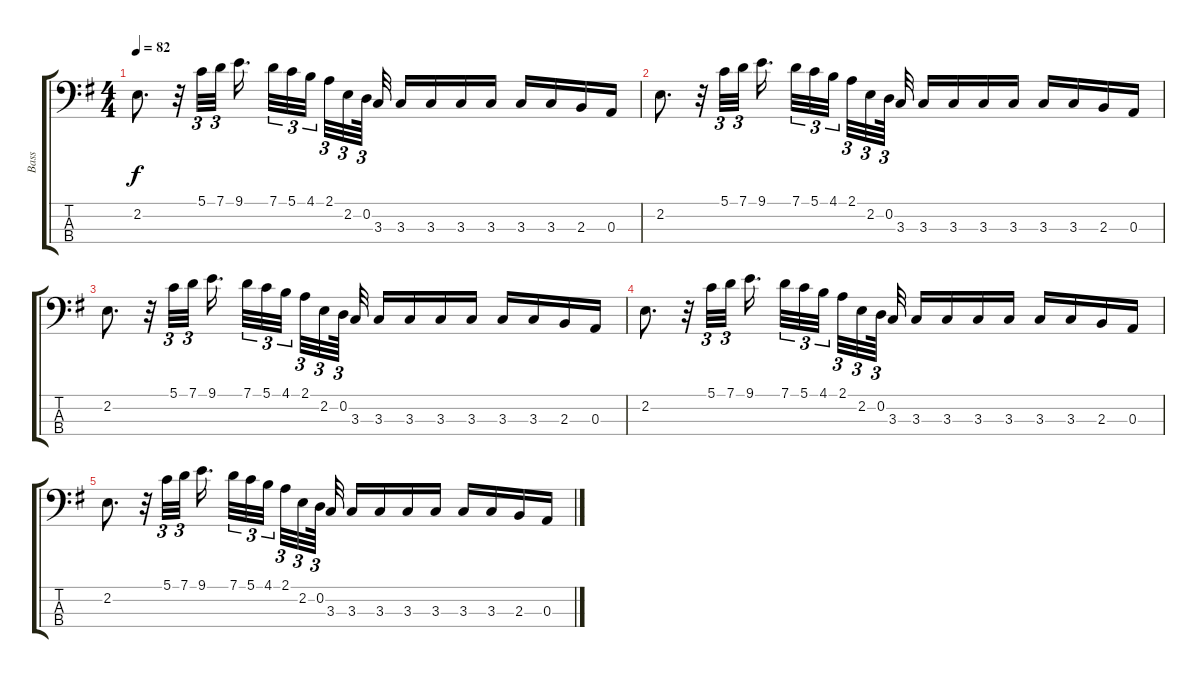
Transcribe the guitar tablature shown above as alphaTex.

\track ("Bass" "Bass") {instrument electricbassfinger}
\staff {score tabs}
\tuning (G2 D2 A1 E1) {hide}
\ts (4 4)
\tempo 82
\clef f4
\ks eminor
2.2.8{d dy f} r.32 5.1.32{tu (3 2) volume 8} 7.1.32{tu (3 2)} 9.1.16{d volume 8 beam splitsecondary} 7.1.32{tu (3 2) volume 8} 5.1.32{tu (3 2) volume 8} 4.1.32{tu (3 2) beam splitsecondary} 2.1.32{tu (3 2)} 2.2.32{tu (3 2)} 0.2.64{tu (3 2) volume 8 beam splitsecondary} 3.3.32 3.3.16 3.3.16{volume 8} 3.3.16{volume 7} 3.3.16{volume 7} 3.3.16 3.3.16{volume 7} 2.3.16{volume 7} 0.3.16{volume 7} |
2.2.8{d volume 7} r.32 5.1.32{tu (3 2) volume 6} 7.1.32{tu (3 2)} 9.1.16{d beam splitsecondary} 7.1.32{tu (3 2) volume 6} 5.1.32{tu (3 2)} 4.1.32{tu (3 2) beam splitsecondary} 2.1.32{tu (3 2)} 2.2.32{tu (3 2) volume 6} 0.2.64{tu (3 2) beam splitsecondary} 3.3.32 3.3.16{volume 6} 3.3.16 3.3.16{volume 6} 3.3.16{volume 6} 3.3.16{volume 6} 3.3.16{volume 5} 2.3.16{volume 5} 0.3.16 |
2.2.8{d volume 5} r.32 5.1.32{tu (3 2) volume 5} 7.1.32{tu (3 2)} 9.1.16{d volume 5 beam splitsecondary} 7.1.32{tu (3 2) volume 4} 5.1.32{tu (3 2)} 4.1.32{tu (3 2) beam splitsecondary} 2.1.32{tu (3 2) volume 4} 2.2.32{tu (3 2)} 0.2.64{tu (3 2) beam splitsecondary} 3.3.32{volume 4} 3.3.16 3.3.16{volume 4} 3.3.16{volume 4} 3.3.16 3.3.16{volume 4} 3.3.16{volume 4} 2.3.16{volume 4} 0.3.16{volume 4} |
2.2.8{d volume 3} r.32 5.1.32{tu (3 2) volume 3} 7.1.32{tu (3 2) volume 3} 9.1.16{d beam splitsecondary} 7.1.32{tu (3 2) volume 3} 5.1.32{tu (3 2) volume 3} 4.1.32{tu (3 2) beam splitsecondary} 2.1.32{tu (3 2)} 2.2.32{tu (3 2)} 0.2.64{tu (3 2) volume 3 beam splitsecondary} 3.3.32 3.3.16 3.3.16{volume 2} 3.3.16{volume 2} 3.3.16{volume 2} 3.3.16{volume 2} 3.3.16 2.3.16{volume 2} 0.3.16{volume 2} |
2.2.8{d volume 2} r.32 5.1.32{tu (3 2) volume 1} 7.1.32{tu (3 2)} 9.1.16{d beam splitsecondary} 7.1.32{tu (3 2) volume 1} 5.1.32{tu (3 2)} 4.1.32{tu (3 2) beam splitsecondary} 2.1.32{tu (3 2) volume 1} 2.2.32{tu (3 2)} 0.2.64{tu (3 2) beam splitsecondary} 3.3.32 3.3.16{volume 1} 3.3.16{volume 1} 3.3.16 3.3.16{volume 1} 3.3.16{volume 0} 3.3.16{volume 0} 2.3.16{volume 0} 0.3.16
